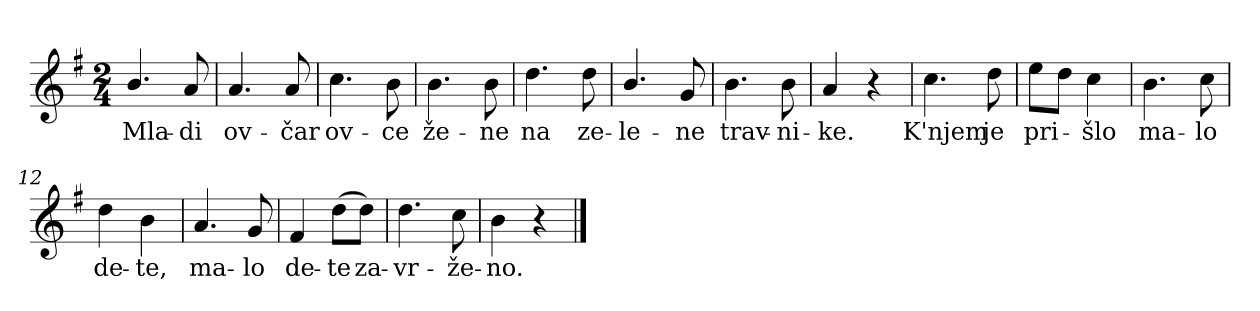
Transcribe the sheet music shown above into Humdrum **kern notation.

**kern	**text
*part1	*part1
*staff1	*staff1
*clefG2	*
*k[f#]	*
*G:	*
*M2/4	*
=1	=1
!	!LO:LY:b
4.b/	Mla-
!	!LO:LY:b
8a/	-di
=2	=2
!	!LO:LY:b
4.a/	ov-
!	!LO:LY:b
8a/	-čar
=3	=3
!	!LO:LY:b
4.cc\	ov-
!	!LO:LY:b
8b\	-ce
=4	=4
!	!LO:LY:b
4.b\	že-
!	!LO:LY:b
8b\	-ne
=5	=5
!	!LO:LY:b
4.dd\	na
!	!LO:LY:b
8dd\	ze-
=6	=6
!	!LO:LY:b
4.b/	-le-
!	!LO:LY:b
8g/	-ne
=7	=7
!	!LO:LY:b
4.b\	trav-
!	!LO:LY:b
8b\	-ni-
=8	=8
!	!LO:LY:b
4a/	-ke.
4r	.
!!LO:LB:g=z
=9	=9
!	!LO:LY:b
4.cc\	K'njem
!	!LO:LY:b
8dd\	je
=10	=10
!	!LO:LY:b
8ee\L	pri-
8dd\J	.
!	!LO:LY:b
4cc\	-šlo
=11	=11
!	!LO:LY:b
4.b\	ma-
!	!LO:LY:b
8cc\	-lo
=12	=12
!	!LO:LY:b
4dd\	de-
!	!LO:LY:b
4b\	-te,
=13	=13
!	!LO:LY:b
4.a/	ma-
!	!LO:LY:b
8g/	-lo
=14	=14
!	!LO:LY:b
4f#/	de-
!	!LO:LY:b
(>8dd\L	-te
!	!LO:LY:b
8dd\J)	za-
=15	=15
!	!LO:LY:b
4.dd\	-vr-
!	!LO:LY:b
8cc\	-že-
=16	=16
!	!LO:LY:b
4b\	-no.
4r	.
==	==
*-	*-
